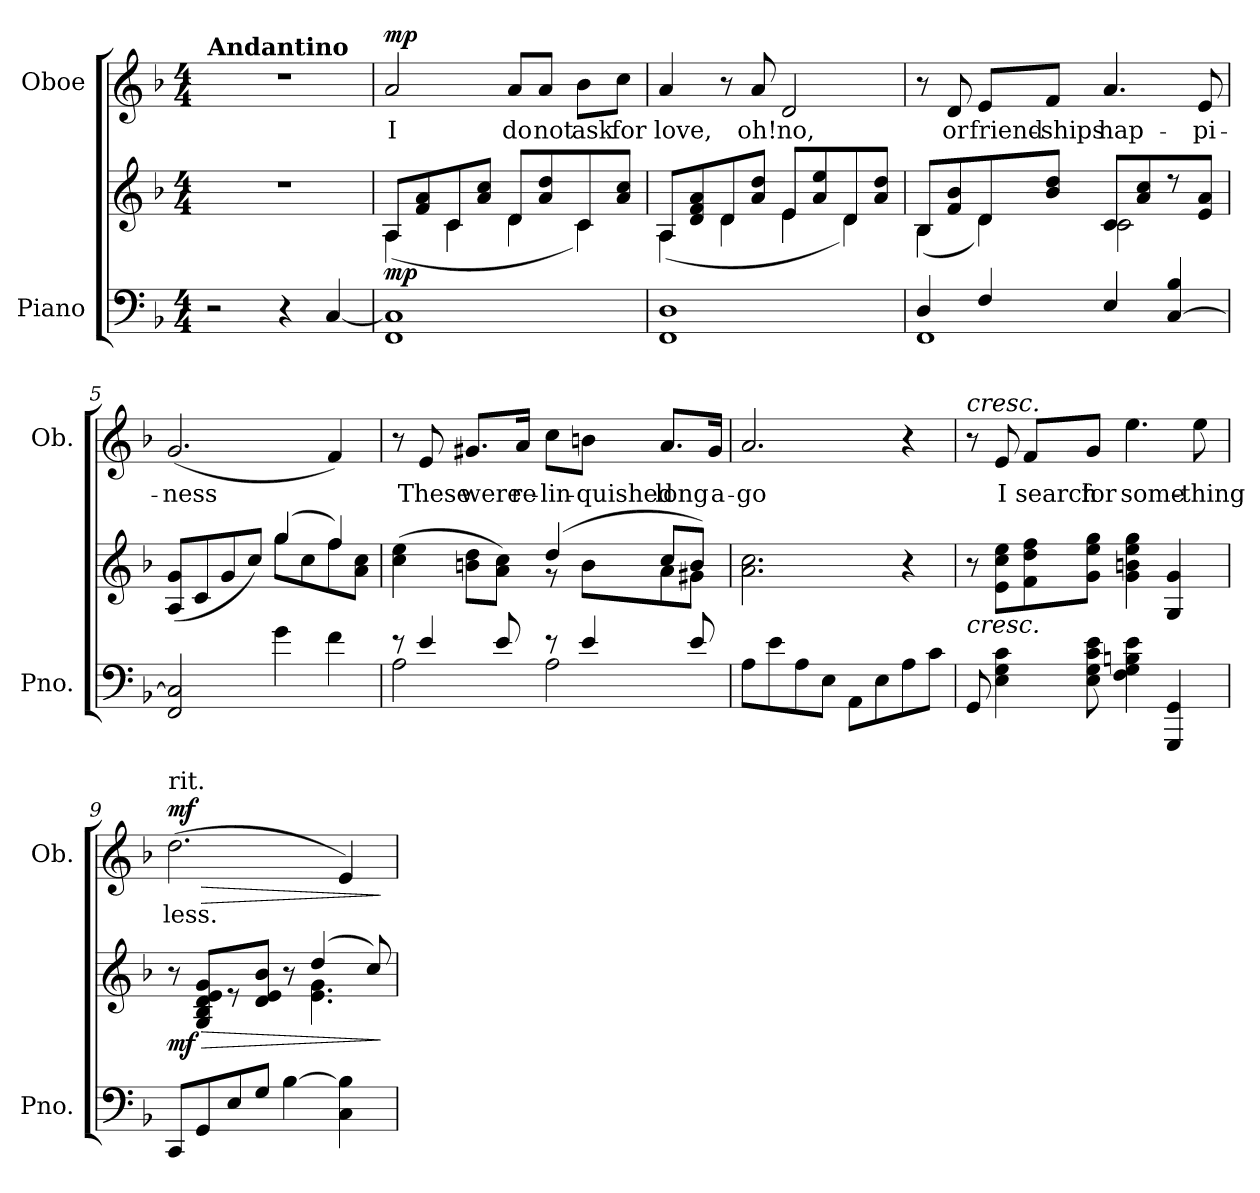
**kern	**kern	**dynam	**kern	**text	**dynam
*part2	*part2	*part2	*part1	*part1	*part1
*staff3	*staff2	*staff2/3	*staff1	*staff1	*staff1
*I"Piano	*	*	*I"Oboe	*	*
*I'Pno.	*	*	*I'Ob.	*	*
*clefF4	*clefG2	*	*clefG2	*	*
*k[b-]	*k[b-]	*	*k[b-]	*	*
*M4/4	*M4/4	*	*M4/4	*	*
=1	=1	=1	=1	=1	=1
!	!	!	!LO:TX:a:B:t=Andantino	!	!
2r	1r	.	1r	.	.
4r	.	.	.	.	.
[4C/	.	.	.	.	.
=2	=2	=2	=2	=2	=2
*	*^	*	*	*	*
!	!	!	!LO:DY:b	!	!LO:LY:b	!LO:DY:a
1FF 1C]	8A/L	(4A\	mp	2a/	I	mp
.	8f/ 8a/	.	.	.	.	.
.	8c/	4c\	.	.	.	.
.	8a/ 8cc/J	.	.	.	.	.
!	!	!	!	!	!LO:LY:b	!
.	8d/L	4d\	.	8a/L	do	.
!	!	!	!	!	!LO:LY:b	!
.	8a/ 8dd/	.	.	8a/J	not	.
!	!	!	!	!	!LO:LY:b	!
.	8c/	4c\)	.	8b-\L	ask	.
!	!	!	!	!	!LO:LY:b	!
.	8a/ 8cc/J	.	.	8cc\J	for	.
=3	=3	=3	=3	=3	=3	=3
!	!	!	!	!	!LO:LY:b	!
1FF 1D	8A/L	(4A\	.	4a/	love,	.
.	8d/ 8f/ 8a/	.	.	.	.	.
.	8d/	4d\	.	8r	.	.
!	!	!	!	!	!LO:LY:b	!
.	8a/ 8dd/J	.	.	8a/	oh!	.
!	!	!	!	!	!LO:LY:b	!
.	8e/L	4e\	.	2d/	no,	.
.	8a/ 8ee/	.	.	.	.	.
.	8d/	4d\)	.	.	.	.
.	8a/ 8dd/J	.	.	.	.	.
=4	=4	=4	=4	=4	=4	=4
*^	*	*	*	*	*	*
4D/	1FF	8B-/L	(4B-\	.	8r	.	.
!	!	!	!	!	!	!LO:LY:b	!
.	.	8f/ 8b-/	.	.	8d/	or	.
!	!	!	!	!	!	!LO:LY:b	!
4F/	.	8d/	4d\)	.	8e/L	friend-	.
!	!	!	!	!	!	!LO:LY:b	!
.	.	8b-/ 8dd/J	.	.	8f/J	-ships	.
!	!	!	!	!	!	!LO:LY:b	!
4E/	.	8c/L	2c\	.	4.a/	hap-	.
.	.	8a/ 8cc/	.	.	.	.	.
[<4C/ 4B-/	.	8r	.	.	.	.	.
!	!	!	!	!	!	!LO:LY:b	!
.	.	8e/ 8a/J	.	.	8e/	-pi-	.
*v	*v	*	*	*	*	*	*
!!LO:LB:g=z
=5	=5	=5	=5	=5	=5	=5
!	!	!	!	!	!LO:LY:b	!
2FF/ 2C/]	(8A/ 8g/L	2ryy	.	(2.g/	-ness	.
.	8c/	.	.	.	.	.
.	8g/	.	.	.	.	.
.	8cc/J)	.	.	.	.	.
4g\	(4gg/	8gg\L	.	.	.	.
.	.	8cc\	.	.	.	.
4f\	4ff/)	8ff\	.	4f/)	.	.
.	.	8a\ 8cc\J	.	.	.	.
=6	=6	=6	=6	=6	=6	=6
*^	*	*	*	*	*	*
8r	2A\	(4cc\ 4ee\	2ryy	.	8r	.	.
!	!	!	!	!	!	!LO:LY:b	!
4e/	.	.	.	.	8e/	These	.
!	!	!	!	!	!	!LO:LY:b	!
.	.	8bn\ 8dd\L	.	.	8.g#X/L	were	.
8e/	.	8a\ 8cc\J)	.	.	.	.	.
!	!	!	!	!	!	!LO:LY:b	!
.	.	.	.	.	16a/Jk	re-	.
!	!	!	!	!	!	!LO:LY:b	!
8r	2A\	(4dd/	8r	.	8cc\L	-lin-	.
!	!	!	!	!	!	!LO:LY:b	!
4e/	.	.	8b\L	.	8bn\J	-quished	.
!	!	!	!	!	!	!LO:LY:b	!
.	.	8cc/L	8a\	.	8.a/L	long	.
8e/	.	8b/J)	8g#X\J	.	.	.	.
!	!	!	!	!	!	!LO:LY:b	!
.	.	.	.	.	16g#/Jk	a-	.
*v	*v	*	*	*	*	*	*
*	*v	*v	*	*	*	*
=7	=7	=7	=7	=7	=7
!	!	!	!	!LO:LY:b	!
8A\L	2.a\ 2.cc\	.	2.a/	-go	.
8e\	.	.	.	.	.
8A\	.	.	.	.	.
8E\J	.	.	.	.	.
8AA\L	.	.	.	.	.
8E\	.	.	.	.	.
8A\	4r	.	4r	.	.
8c\J	.	.	.	.	.
!!LO:LB:g=z
=8	=8	=8	=8	=8	=8
!	!	!	!LO:TX:a:i:t=cresc.	!	!
!	!LO:TX:b:i:t=cresc.	!	!	!	!
8GG/	8r	.	8r	.	.
!	!	!	!	!LO:LY:b	!
4E\ 4G\ 4c\	8e\ 8cc\ 8ee\L	.	8e/	I	.
!	!	!	!	!LO:LY:b	!
.	8f\ 8dd\ 8ff\	.	8f/L	search	.
!	!	!	!	!LO:LY:b	!
8E\ 8G\ 8c\ 8e\	8g\ 8ee\ 8gg\J	.	8g/J	for	.
!	!	!	!	!LO:LY:b	!
4F\ 4G\ 4Bn\ 4e\	4g\ 4bn\ 4ee\ 4gg\	.	4.ee\	some-	.
4GGG/ 4GG/	4G/ 4g/	.	.	.	.
!	!	!	!	!LO:LY:b	!
.	.	.	8ee\	-thing	.
=9	=9	=9	=9	=9	=9
!	!	!	!LO:TX:a:t=rit.	!	!
!	!	!LO:HP:b	!	!LO:LY:b	!LO:HP:b
*	*^	*	*	*	*
!	!	!	!LO:DY:n=1:b	!	!	!LO:DY:n=1:a
8CC/L	8r	8ryy	> mf	(2.dd\	less.	> mf
*	*v	*v	*	*	*	*
8GG/	8G/ 8B-/ 8d/ 8e/ 8g/L	.	.	.	.
8E/	8r	.	.	.	.
8G/J	8d/ 8e/ 8b-/J	.	.	.	.
[4B-\	8r	.	.	.	.
*	*^	*	*	*	*
.	(4dd/	4.e\ 4.g\	.	.	.	.
4C\ 4B-\]	.	.	.	4e/)	.	.
.	8cc/)	.	.	.	.	.
*	*v	*v	*	*	*	*
.	.	]	.	.	]
=	=	=	=	=	=
*-	*-	*-	*-	*-	*-
